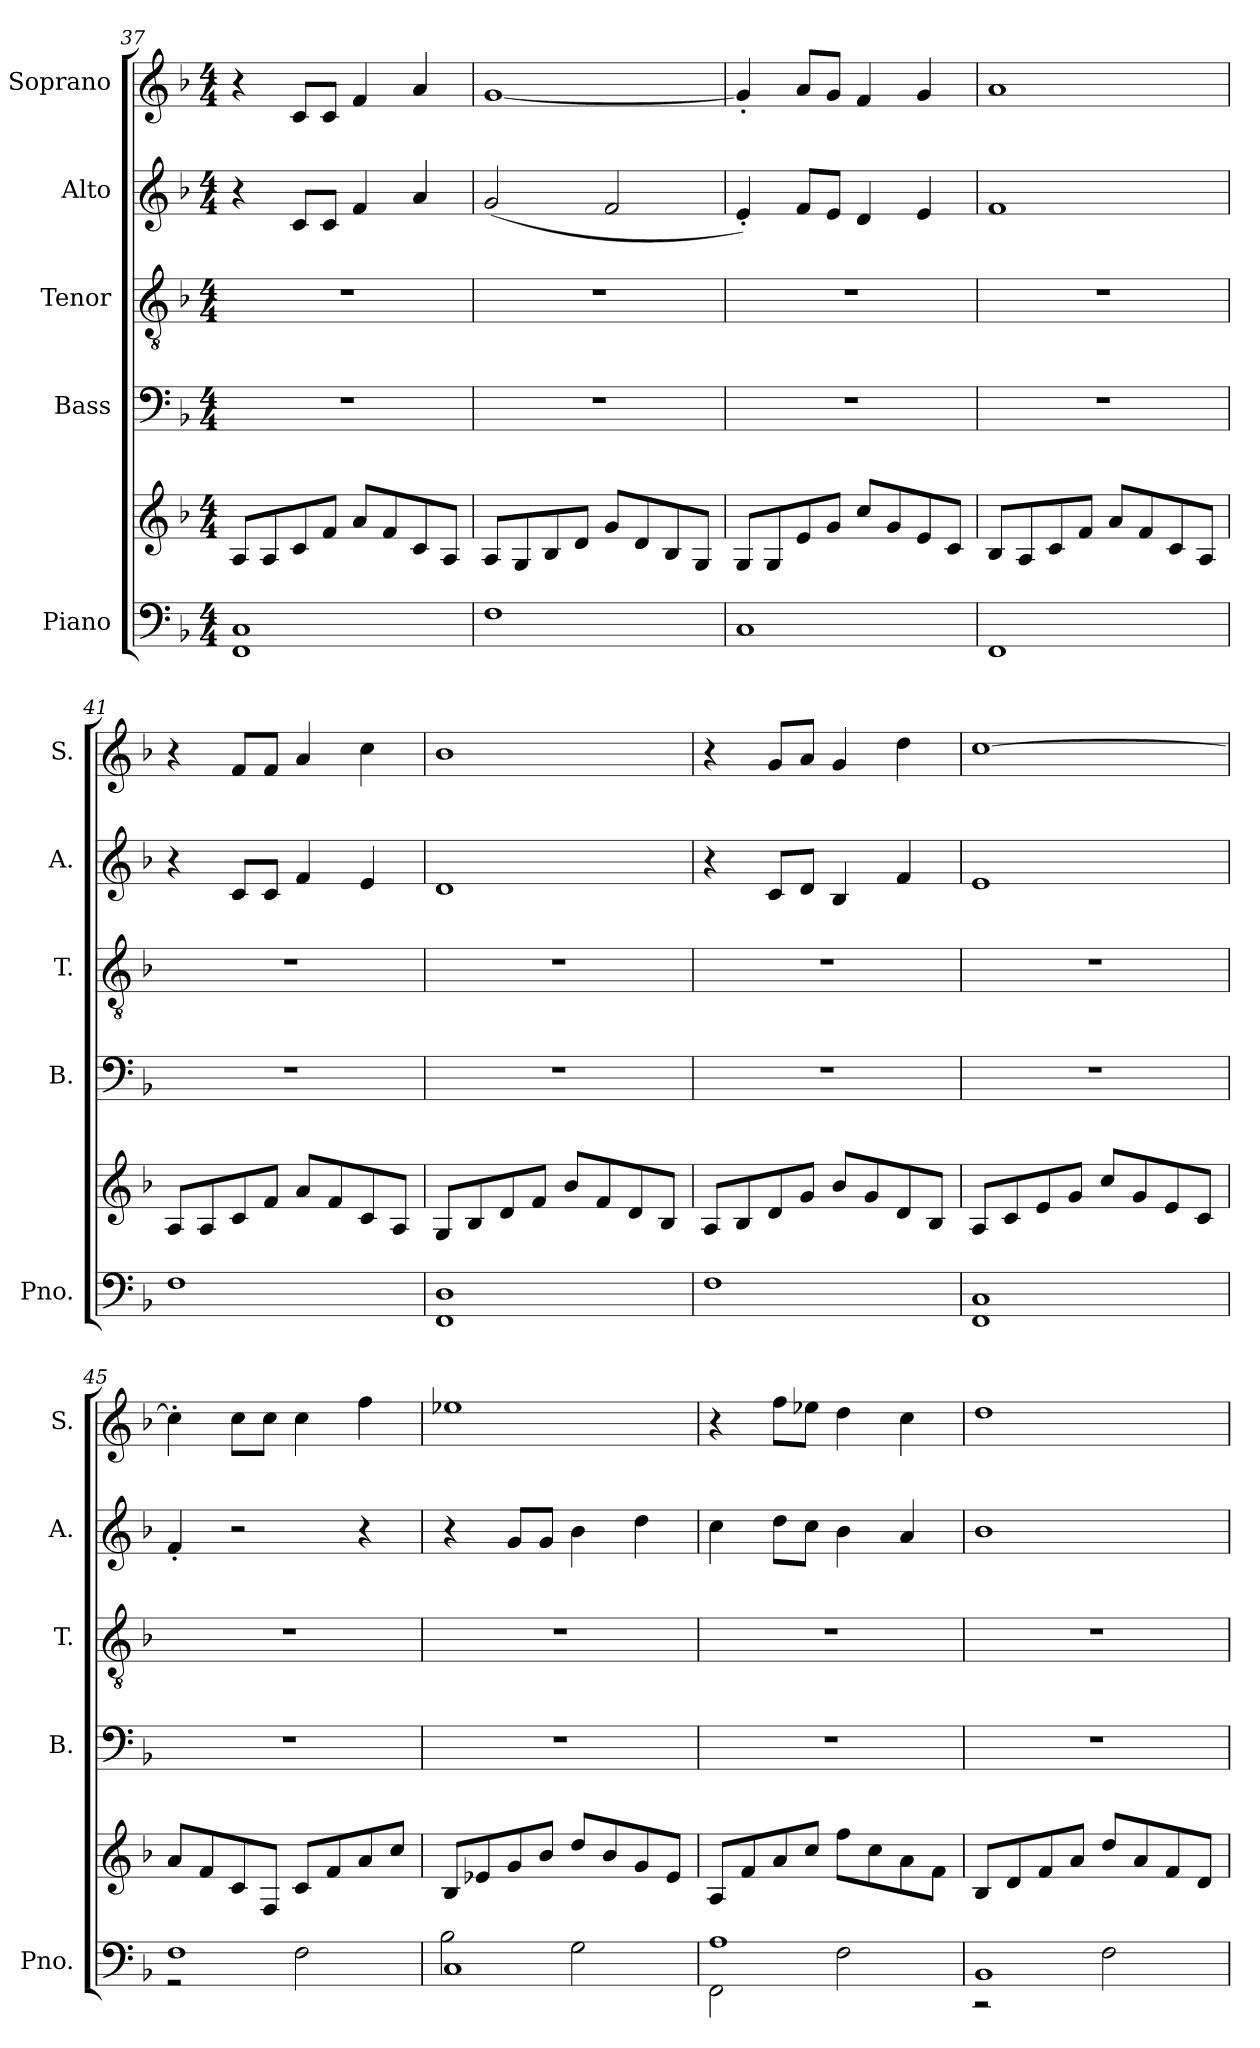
**kern	**kern	**kern	**kern	**kern	**kern
*part5	*part5	*part4	*part3	*part2	*part1
*staff6	*staff5	*staff4	*staff3	*staff2	*staff1
*I"Piano	*	*I"Bass	*I"Tenor	*I"Alto	*I"Soprano
*I'Pno.	*	*I'B.	*I'T.	*I'A.	*I'S.
*clefF4	*clefG2	*clefF4	*clefGv2	*clefG2	*clefG2
*k[b-]	*k[b-]	*k[b-]	*k[b-]	*k[b-]	*k[b-]
*M4/4	*M4/4	*M4/4	*M4/4	*M4/4	*M4/4
=37	=37	=37	=37	=37	=37
1FF 1C	8A/L	1r	1r	4r	4r
.	8A/	.	.	.	.
.	8c/	.	.	8c/L	8c/L
.	8f/J	.	.	8c/J	8c/J
.	8a/L	.	.	4f/	4f/
.	8f/	.	.	.	.
.	8c/	.	.	4a/	4a/
.	8A/J	.	.	.	.
=38	=38	=38	=38	=38	=38
1F	8A/L	1r	1r	(2g/	[1g
.	8G/	.	.	.	.
.	8B-/	.	.	.	.
.	8d/J	.	.	.	.
.	8g/L	.	.	2f/	.
.	8d/	.	.	.	.
.	8B-/	.	.	.	.
.	8G/J	.	.	.	.
=39	=39	=39	=39	=39	=39
1C	8G/L	1r	1r	4e'/)	4g'/]
.	8G/	.	.	.	.
.	8e/	.	.	8f/L	8a/L
.	8g/J	.	.	8e/J	8g/J
.	8cc/L	.	.	4d/	4f/
.	8g/	.	.	.	.
.	8e/	.	.	4e/	4g/
.	8c/J	.	.	.	.
!!LO:PB:g=z
=40	=40	=40	=40	=40	=40
1FF	8B-/L	1r	1r	1f	1a
.	8A/	.	.	.	.
.	8c/	.	.	.	.
.	8f/J	.	.	.	.
.	8a/L	.	.	.	.
.	8f/	.	.	.	.
.	8c/	.	.	.	.
.	8A/J	.	.	.	.
=41	=41	=41	=41	=41	=41
1F	8A/L	1r	1r	4r	4r
.	8A/	.	.	.	.
.	8c/	.	.	8c/L	8f/L
.	8f/J	.	.	8c/J	8f/J
.	8a/L	.	.	4f/	4a/
.	8f/	.	.	.	.
.	8c/	.	.	4e/	4cc\
.	8A/J	.	.	.	.
=42	=42	=42	=42	=42	=42
1FF 1D	8G/L	1r	1r	1d	1b-
.	8B-/	.	.	.	.
.	8d/	.	.	.	.
.	8f/J	.	.	.	.
.	8b-/L	.	.	.	.
.	8f/	.	.	.	.
.	8d/	.	.	.	.
.	8B-/J	.	.	.	.
=43	=43	=43	=43	=43	=43
1F	8A/L	1r	1r	4r	4r
.	8B-/	.	.	.	.
.	8d/	.	.	8c/L	8g/L
.	8g/J	.	.	8d/J	8a/J
.	8b-/L	.	.	4B-/	4g/
.	8g/	.	.	.	.
.	8d/	.	.	4f/	4dd\
.	8B-/J	.	.	.	.
!!LO:LB:g=z
=44	=44	=44	=44	=44	=44
1FF 1C	8A/L	1r	1r	1e	[1cc
.	8c/	.	.	.	.
.	8e/	.	.	.	.
.	8g/J	.	.	.	.
.	8cc/L	.	.	.	.
.	8g/	.	.	.	.
.	8e/	.	.	.	.
.	8c/J	.	.	.	.
=45	=45	=45	=45	=45	=45
*^	*	*	*	*	*
1F	2r	8a/L	1r	1r	4f'/	4cc'\]
.	.	8f/	.	.	.	.
.	.	8c/	.	.	2r	8cc\L
.	.	8F/J	.	.	.	8cc\J
.	2F\	8c/L	.	.	.	4cc\
.	.	8f/	.	.	.	.
.	.	8a/	.	.	4r	4ff\
.	.	8cc/J	.	.	.	.
=46	=46	=46	=46	=46	=46	=46
1C	2B-\	8B-/L	1r	1r	4r	1ee-X
.	.	8e-X/	.	.	.	.
.	.	8g/	.	.	8g/L	.
.	.	8b-/J	.	.	8g/J	.
.	2G\	8dd/L	.	.	4b-\	.
.	.	8b-/	.	.	.	.
.	.	8g/	.	.	4dd\	.
.	.	8e-/J	.	.	.	.
=47	=47	=47	=47	=47	=47	=47
1A	2FF\	8A/L	1r	1r	4cc\	4r
.	.	8f/	.	.	.	.
.	.	8a/	.	.	8dd\L	8ff\L
.	.	8cc/J	.	.	8cc\J	8ee-X\J
.	2F\	8ff\L	.	.	4b-\	4dd\
.	.	8cc\	.	.	.	.
.	.	8a\	.	.	4a/	4cc\
.	.	8f\J	.	.	.	.
!!LO:LB:g=z
=48	=48	=48	=48	=48	=48	=48
1BB-	2r	8B-/L	1r	1r	1b-	1dd
.	.	8d/	.	.	.	.
.	.	8f/	.	.	.	.
.	.	8a/J	.	.	.	.
.	2F\	8dd/L	.	.	.	.
.	.	8a/	.	.	.	.
.	.	8f/	.	.	.	.
.	.	8d/J	.	.	.	.
*v	*v	*	*	*	*	*
=	=	=	=	=	=
*-	*-	*-	*-	*-	*-
